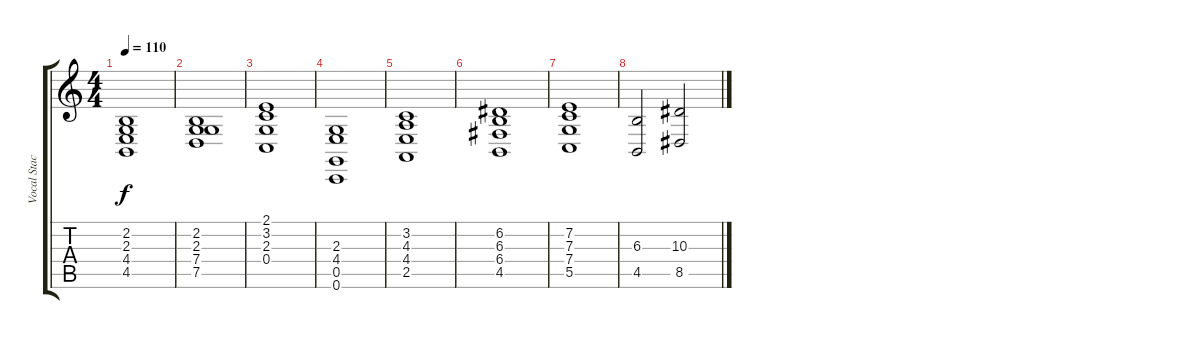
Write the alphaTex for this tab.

\track ("Vocal Stacks" "Vocal Stac") {instrument choiraahs}
\staff {score tabs}
\tuning (D4 A3 F3 C3 G2 C2) {hide}
\ts (4 4)
\tempo 110
\clef g2
\ks c
(2.2 2.3 4.4 4.5).1{dy f} |
(2.2 2.3 7.4 7.5).1 |
(2.1 3.2 2.3 0.4).1 |
(2.3 4.4 0.5 0.6).1 |
(3.2 4.3 4.4 2.5).1 |
(6.2 6.3 6.4 4.5).1 |
(7.2 7.3 7.4 5.5).1 |
(6.3 4.5).2 (10.3 8.5).2
